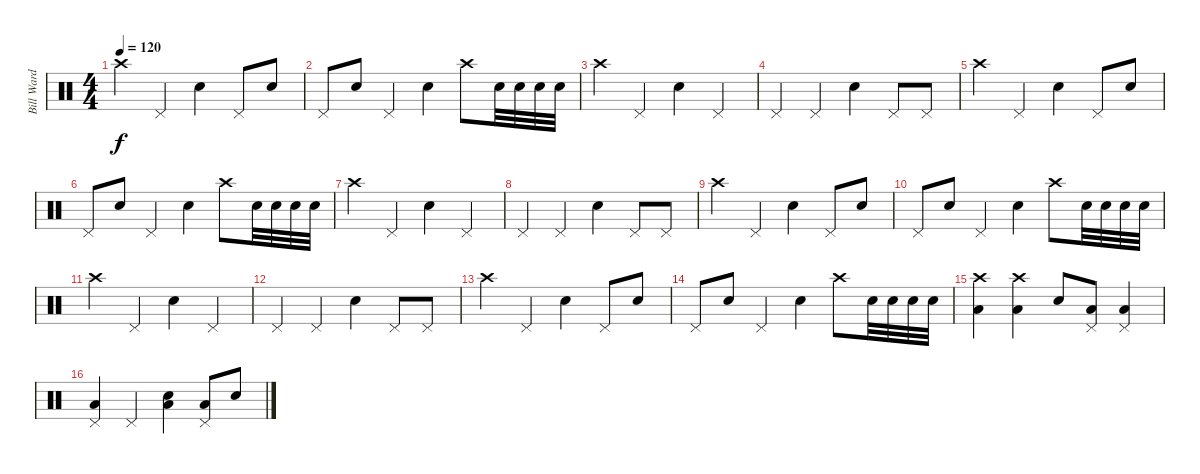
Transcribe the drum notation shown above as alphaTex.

\track ("Bill Ward" "Bill Ward") {instrument percussion}
\staff {score}
\articulation defaults
\ts (4 4)
\tempo 120
\clef neutral
\ks c "Crash high (hit)".4{dy f} "Pedal Hi-Hat (hit)".4 "Snare (hit) 2".4 "Pedal Hi-Hat (hit)".8 "Snare (hit) 2".8
|
"Pedal Hi-Hat (hit)".8 "Snare (hit) 2".8 "Pedal Hi-Hat (hit)".4 "Snare (hit) 2".4 "Crash high (hit)".8 "Snare (hit) 2".32 "Snare (hit) 2".32 "Snare (hit) 2".32 "Snare (hit) 2".32 |
"Crash high (hit)".4 "Pedal Hi-Hat (hit)".4 "Snare (hit) 2".4 "Pedal Hi-Hat (hit)".4 |
"Pedal Hi-Hat (hit)".4 "Pedal Hi-Hat (hit)".4 "Snare (hit) 2".4 "Pedal Hi-Hat (hit)".8 "Pedal Hi-Hat (hit)".8 |
"Crash high (hit)".4 "Pedal Hi-Hat (hit)".4 "Snare (hit) 2".4 "Pedal Hi-Hat (hit)".8 "Snare (hit) 2".8 |
"Pedal Hi-Hat (hit)".8 "Snare (hit) 2".8 "Pedal Hi-Hat (hit)".4 "Snare (hit) 2".4 "Crash high (hit)".8 "Snare (hit) 2".32 "Snare (hit) 2".32 "Snare (hit) 2".32 "Snare (hit) 2".32 |
"Crash high (hit)".4 "Pedal Hi-Hat (hit)".4 "Snare (hit) 2".4 "Pedal Hi-Hat (hit)".4 |
"Pedal Hi-Hat (hit)".4 "Pedal Hi-Hat (hit)".4 "Snare (hit) 2".4 "Pedal Hi-Hat (hit)".8 "Pedal Hi-Hat (hit)".8 |
"Crash high (hit)".4 "Pedal Hi-Hat (hit)".4 "Snare (hit) 2".4 "Pedal Hi-Hat (hit)".8 "Snare (hit) 2".8 |
"Pedal Hi-Hat (hit)".8 "Snare (hit) 2".8 "Pedal Hi-Hat (hit)".4 "Snare (hit) 2".4 "Crash high (hit)".8 "Snare (hit) 2".32 "Snare (hit) 2".32 "Snare (hit) 2".32 "Snare (hit) 2".32 |
"Crash high (hit)".4 "Pedal Hi-Hat (hit)".4 "Snare (hit) 2".4 "Pedal Hi-Hat (hit)".4 |
"Pedal Hi-Hat (hit)".4 "Pedal Hi-Hat (hit)".4 "Snare (hit) 2".4 "Pedal Hi-Hat (hit)".8 "Pedal Hi-Hat (hit)".8 |
"Crash high (hit)".4 "Pedal Hi-Hat (hit)".4 "Snare (hit) 2".4 "Pedal Hi-Hat (hit)".8 "Snare (hit) 2".8 |
"Pedal Hi-Hat (hit)".8 "Snare (hit) 2".8 "Pedal Hi-Hat (hit)".4 "Snare (hit) 2".4 "Crash high (hit)".8 "Snare (hit) 2".32 "Snare (hit) 2".32 "Snare (hit) 2".32 "Snare (hit) 2".32 |
("Low Floor Tom (hit)" "Crash high (hit)").4 ("Low Floor Tom (hit)" "Crash high (hit)").4 "Snare (hit) 2".8 ("Low Floor Tom (hit)" "Pedal Hi-Hat (hit)").8 ("Low Floor Tom (hit)" "Pedal Hi-Hat (hit)").4 |
("Low Floor Tom (hit)" "Pedal Hi-Hat (hit)").4 "Pedal Hi-Hat (hit)".4 ("Low Floor Tom (hit)" "Snare (hit) 2").4 ("Low Floor Tom (hit)" "Pedal Hi-Hat (hit)").8 "Snare (hit) 2".8
